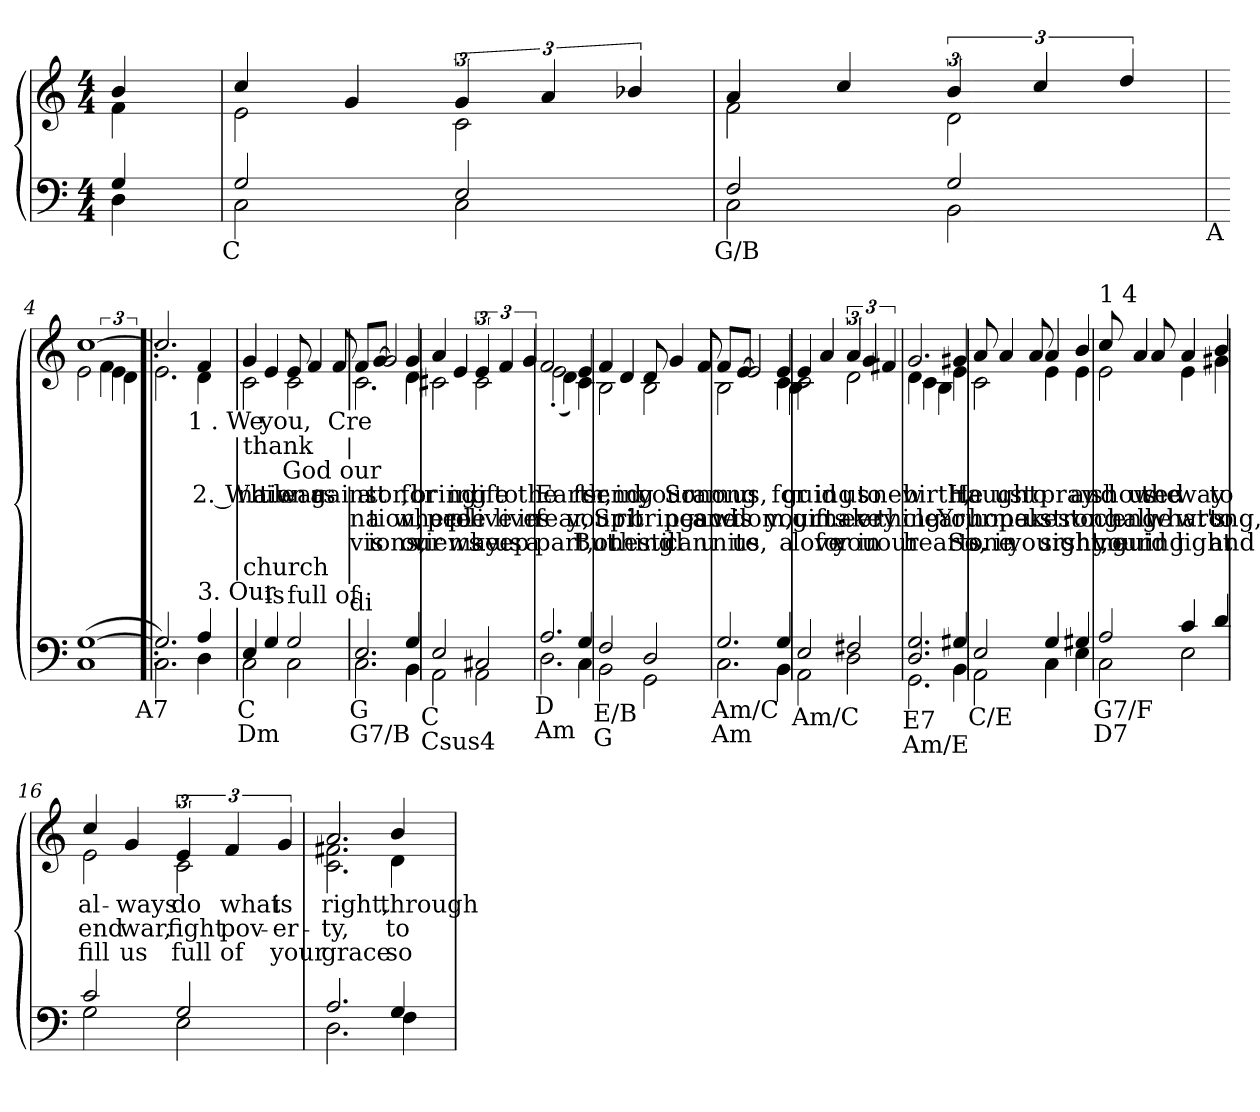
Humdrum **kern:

**kern	**kern	**text	**text	**text
*part2	*part1	*part1	*part1	*part1
*staff2	*staff1	*staff1	*staff1	*staff1
*clefF4	*clefG2	*	*	*
*k[]	*k[]	*	*	*
*C:	*C:	*	*	*
*M4/4	*M4/4	*	*	*
=1	=1	=1	=1	=1
*^	*^	*	*	*
4G/	4D\	4b/	4f\	.	.	.
!	!LO:TX:b:t=C	!	!	!	!	!
=2	=2	=2	=2	=2	=2	=2
2G/	2C\	4cc/	2e\	.	.	.
.	.	4g/	.	.	.	.
2E/	2C\	6g/	3c\	.	.	.
.	.	6a/	.	.	.	.
.	.	6b-X/	6ryy	.	.	.
!LO:TX:b:t=G/B	!	!	!	!	!	!
=3	=3	=3	=3	=3	=3	=3
2F/	2C\	4a/	2f\	.	.	.
.	.	4cc/	.	.	.	.
2G/	2BB\	6b/	3d\	.	.	.
.	.	6cc/	.	.	.	.
.	.	6dd/	6ryy	.	.	.
*v	*v	*	*	*	*	*
!LO:TX:b:t=A	!	!	!	!	!
=4	=4	=4	=4	=4	=4
(<1C [>1G	[>1cc	2e\	.	.	.
.	.	6f\	.	.	.
.	.	6e\	.	.	.
.	.	6d\	.	.	.
!LO:TX:b:t=A7	!	!	!	!	!
=5!|:	=5!|:	=5!|:	=5!|:	=5!|:	=5!|:
*^	*	*^	*	*	*
2.G/]	2.C\)	2.cc/]	2.e\	2ryy	.	.	.
.	.	.	.	8ryy	.	.	.
!	!	!	!	!LO:TX:b:t=1 . We	!	!	!
.	.	.	.	4.ryy	.	.	.
!LO:TX:a:t=3. Our	!	!	!	!	!	!	!
!	!	!	!	!	!LO:LY:b:rj	!	!
4A/	4D\	4f/	4d\	.	2. While	.	.
!	!LO:TX:b:t=C	!	!	!	!	!	!
!	!LO:TX:b:t=Dm	!	!	!	!	!	!
=6	=6	=6	=6	=6	=6	=6	=6
!	!	!LO:TX:b:t=thank	!	!	!	!	!
!LO:TX:a:t=church	!	!	!	!	!	!	!
!	!	!	!	!	!LO:LY:b	!	!
*	*	*	*^	*^	*	*	*
*	*	*	*	*	*	*	*	*	*
4E/	2C\	4g/	2c\	6ryy	3ryy	3%2ryy	na-	.	.
.	.	.	.	24ryy	.	.	.	.	.
!	!	!	!	!LO:TX:b:t=you,	!	!	!	!	!
.	.	.	.	3%2ryy	.	.	.	.	.
!LO:TX:a:t=is	!	!	!	!	!	!	!	!	!
!	!	!	!	!	!	!	!LO:LY:b	!	!
4G/	.	4e/	.	.	.	.	-tion	.	.
.	.	.	.	.	12.ryy	.	.	.	.
!	!	!	!	!	!LO:TX:b:t=God our	!	!	!	!
.	.	.	.	.	3ryy	.	.	.	.
!LO:TX:a:t=full of	!	!	!	!	!	!	!	!	!
!	!	!	!	!	!	!	!LO:LY:b	!	!
2G/	2C\	8e/	2c\	.	.	.	wars	.	.
!	!	!	!	!	!	!	!LO:LY:b	!	!
.	.	4f/	.	.	.	.	a-	.	.
.	.	.	.	.	.	6ryy	.	.	.
.	.	.	.	.	6ryy	.	.	.	.
!	!	!	!	!	!	!LO:TX:b:t=Cre	!	!	!
.	.	.	.	.	.	6ryy	.	.	.
!	!	!	!	!	!	!	!LO:LY:b	!	!
.	.	8f/	.	12.ryy	.	.	-gainst	.	.
.	.	.	.	.	24ryy	.	.	.	.
!	!LO:TX:b:t=G	!	!	!	!	!	!	!	!
!	!LO:TX:b:t=G7/B	!	!	!	!	!	!	!	!
!	!LO:TX:a:t=di	!	!	!	!	!	!	!	!
!!LO:LB:g=z
=7	=7	=7	=7	=7	=7	=7	=7	=7	=7
!	!	!	!	!	!	!	!LO:LY:b	!LO:LY:b	!LO:LY:b
*	*	*	*v	*v	*v	*v	*	*	*
2.E/	2.C\	8f/L	2.c\	a-	na-	vis-
!	!	!	!	!LO:LY:b	!LO:LY:b	!LO:LY:b
.	.	[>8g/J	.	-tor,	-tion,	-ions,
.	.	2g/]	.	.	.	.
!	!	!	!	!LO:LY:b	!LO:LY:b	!LO:LY:b
4G/	4BB\	4g/	4d\	for	where	our
!	!LO:TX:b:t=C	!	!	!	!	!
!	!LO:TX:b:t=Csus4	!	!	!	!	!
=8	=8	=8	=8	=8	=8	=8
!	!	!	!	!LO:LY:b	!LO:LY:b	!LO:LY:b
2E/	2AA\	4a/	2c#X\	bring-	peo-	views
!	!	!	!	!LO:LY:b	!LO:LY:b	!LO:LY:b
.	.	4e/	.	-ing	-ple	may
!	!	!	!	!LO:LY:b	!LO:LY:b	!LO:LY:b
2C#X/	2AA\	6e/	3c#\	life	live	keep
!	!	!	!	!LO:LY:b	!LO:LY:b	!LO:LY:b
.	.	6f/	.	to	lives	us
!	!	!	!	!LO:LY:b	!LO:LY:b	!LO:LY:b
.	.	6g/	6ryy	the	in	a-
!LO:TX:b:t=D	!	!	!	!	!	!
!LO:TX:b:t=Am	!	!	!	!	!	!
=9	=9	=9	=9	=9	=9	=9
!	!	!	!	!LO:LY:b	!LO:LY:b	!LO:LY:b
2.A/	2.D\	2f/	(<2e'<\	Earth,	fear,	-part,
.	.	4ryy	4d\)	.	.	.
!	!	!	!	!LO:LY:b	!LO:LY:b	!LO:LY:b
4G/	4C\	4e/	4c\	for	your	But
!	!LO:TX:b:t=E/B	!	!	!	!	!
!	!LO:TX:b:t=G	!	!	!	!	!
=10	=10	=10	=10	=10	=10	=10
!	!	!	!	!LO:LY:b	!LO:LY:b	!LO:LY:b
2F/	2BB\	4f/	2B\	send-	Spi-	one
!	!	!	!	!LO:LY:b	!LO:LY:b	!LO:LY:b
.	.	4d/	.	-ing	-rit	thing
!	!	!	!	!LO:LY:b	!LO:LY:b	!LO:LY:b
2D/	2GG\	8d/	2B\	your	brings	still
!	!	!	!	!LO:LY:b	!LO:LY:b	!LO:LY:b
.	.	4g/	.	Son	peace	can
!	!	!	!	!LO:LY:b	!LO:LY:b	!LO:LY:b
.	.	8f/	.	am-	and	u-
*	*	*v	*v	*	*	*
!LO:TX:b:t=Am/C	!	!	!	!	!
!LO:TX:b:t=Am	!	!	!	!	!
!!LO:LB:g=z
=11	=11	=11	=11	=11	=11
!	!	!LO:TX:a:t=1 0	!	!	!
!	!	!	!LO:LY:b	!LO:LY:b	!LO:LY:b
*	*	*^	*	*	*
*	*	*	*^	*	*	*
*	*	*	*	*^	*	*	*
2.G/	2.C\	8f/L	2B\	2.ryy	2.ryy	-ong	wis-	-nite
!	!	!	!	!	!	!LO:LY:b	!LO:LY:b	!LO:LY:b
.	.	[>8e/J	.	.	.	us,	-dom,	us,
.	.	2e/]	.	.	.	.	.	.
.	.	.	2ryy	.	.	.	.	.
!	!	!	!	!	!	!LO:LY:b	!LO:LY:b	!LO:LY:b
4G/	4BB\	4c\	.	4e/	4B\	for	your	a
!	!LO:TX:b:t=Am/C	!	!	!	!	!	!	!
=12	=12	=12	=12	=12	=12	=12	=12	=12
!	!	!	!	!	!	!LO:LY:b	!LO:LY:b	!LO:LY:b
*	*	*	*v	*v	*v	*	*	*
2E/	2AA\	4e/	2c\	guid-	gifts	love
!	!	!	!	!LO:LY:b	!LO:LY:b	!LO:LY:b
.	.	4a/	.	-ing	make	for
!	!	!	!	!LO:LY:b	!LO:LY:b	!LO:LY:b
2F#X/	2D\	6a/	3d\	us	ev-	you
!	!	!	!	!LO:LY:b	!LO:LY:b	!LO:LY:b
.	.	6g/	.	to	-ery-	in
!	!	!	!	!LO:LY:b	!LO:LY:b	!LO:LY:b
.	.	6f#X/	6ryy	new	-thing	our
!LO:TX:b:t=E7	!	!	!	!	!	!
!LO:TX:b:t=Am/E	!	!	!	!	!	!
=13	=13	=13	=13	=13	=13	=13
!	!	!	!	!LO:LY:b	!LO:LY:b	!LO:LY:b
2.D/ 2.G/	2.GG\	2.g/	4d\	birth,	clear;	hearts.
.	.	.	4c\	.	.	.
.	.	.	4B\	.	.	.
!	!	!	!	!LO:LY:b	!LO:LY:b	!LO:LY:b
4G#X/	4BB\	4g#X/	4e\	He	Your	So,
!	!LO:TX:b:t=C/E	!	!	!	!	!
=14	=14	=14	=14	=14	=14	=14
!	!	!	!	!LO:LY:b	!LO:LY:b	!LO:LY:b
2E/	2AA\	8a/	2c\	taught	hope	one
!	!	!	!	!LO:LY:b	!LO:LY:b	!LO:LY:b
.	.	4a/	.	us	makes	in
!	!	!	!	!LO:LY:b	!LO:LY:b	!LO:LY:b
.	.	8a/	.	to	us	your
!	!	!	!	!LO:LY:b	!LO:LY:b	!LO:LY:b
4G/	4C\	4a/	4e\	pray	strong	sight,
!	!	!	!	!LO:LY:b	!LO:LY:b	!LO:LY:b
4G#X/	4E\	4b/	4e\	and	to	shine
!	!LO:TX:b:t=G7/F	!	!	!	!	!
!	!LO:TX:b:t=D7	!	!	!	!	!
!!LO:LB:g=z	!!
=15	=15	=15	=15	=15	=15	=15
!	!	!LO:TX:a:t=1 4	!	!	!	!
!	!	!	!	!LO:LY:b	!LO:LY:b	!LO:LY:b
2A/	2C\	8cc/	2e\	showed	chall-	your
!	!	!	!	!LO:LY:b	!LO:LY:b	!LO:LY:b
.	.	4a/	.	us	-enge	guid-
!	!	!	!	!LO:LY:b	!LO:LY:b	!LO:LY:b
.	.	8a/	.	the	what's	-ing
!	!	!	!	!LO:LY:b	!LO:LY:b	!LO:LY:b
4c/	2E\	4a/	4e\	way	wrong,	light
!	!	!	!	!LO:LY:b	!LO:LY:b	!LO:LY:b
4d/	.	4b/	4g#X\	to	to	and
=16	=16	=16	=16	=16	=16	=16
!	!	!	!	!LO:LY:b	!LO:LY:b	!LO:LY:b
2c/	2G\	4cc/	2e\	al-	end	fill
!	!	!	!	!LO:LY:b	!LO:LY:b	!LO:LY:b
.	.	4g/	.	-ways	war,	us
!	!	!	!	!LO:LY:b	!LO:LY:b	!LO:LY:b
2G/	2E\	6e/	3c\	do	fight	full
!	!	!	!	!LO:LY:b	!LO:LY:b	!LO:LY:b
.	.	6f/	.	what	pov-	of
!	!	!	!	!LO:LY:b	!LO:LY:b	!LO:LY:b
.	.	6g/	6ryy	is	-er-	your
=17	=17	=17	=17	=17	=17	=17
!	!	!	!	!LO:LY:b	!LO:LY:b	!LO:LY:b
2.A/	2.D\	2.a/	2.c\ 2.f#X\	right,	-ty,	grace
!	!	!	!	!LO:LY:b	!LO:LY:b	!LO:LY:b
4G/	4F\	4b/	4d\	through	to	so
*v	*v	*	*	*	*	*
*	*v	*v	*	*	*
=	=	=	=	=
*-	*-	*-	*-	*-
